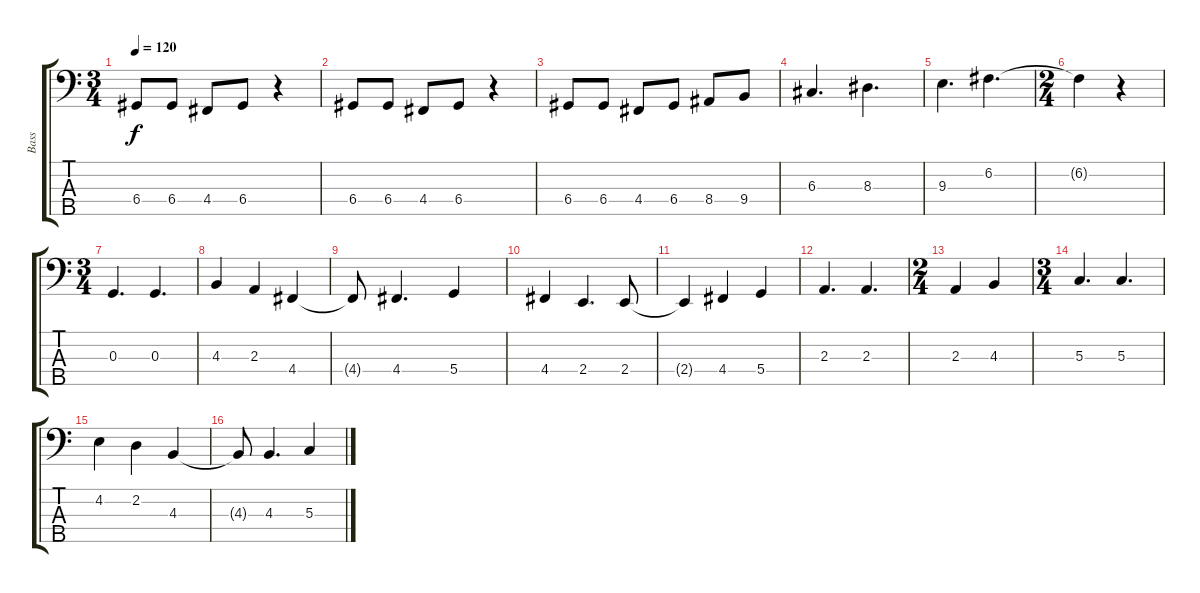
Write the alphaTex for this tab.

\track ("Bass" "Bass") {instrument electricbassfinger}
\staff {score tabs}
\tuning (F2 C2 G1 D1 A0) {hide}
\ts (3 4)
\tempo 120
\clef f4
\ks c
6.4.8{dy f} 6.4.8 4.4.8 6.4.8 r.4 |
6.4.8 6.4.8 4.4.8 6.4.8 r.4 |
6.4.8 6.4.8 4.4.8 6.4.8 8.4.8 9.4.8 |
6.3.4{d} 8.3.4{d} |
9.3.4{d} 6.2.4{d} |
\ts (2 4)
6.2{t}.4 r.4 |
\ts (3 4)
0.3.4{d} 0.3.4{d} |
4.3.4 2.3.4 4.4.4 |
4.4{t}.8 4.4.4{d} 5.4.4 |
4.4.4 2.4.4{d} 2.4.8 |
2.4{t}.4 4.4.4 5.4.4 |
2.3.4{d} 2.3.4{d} |
\ts (2 4)
2.3.4 4.3.4 |
\ts (3 4)
5.3.4{d} 5.3.4{d} |
4.2.4 2.2.4 4.3.4 |
4.3{t}.8 4.3.4{d} 5.3.4
